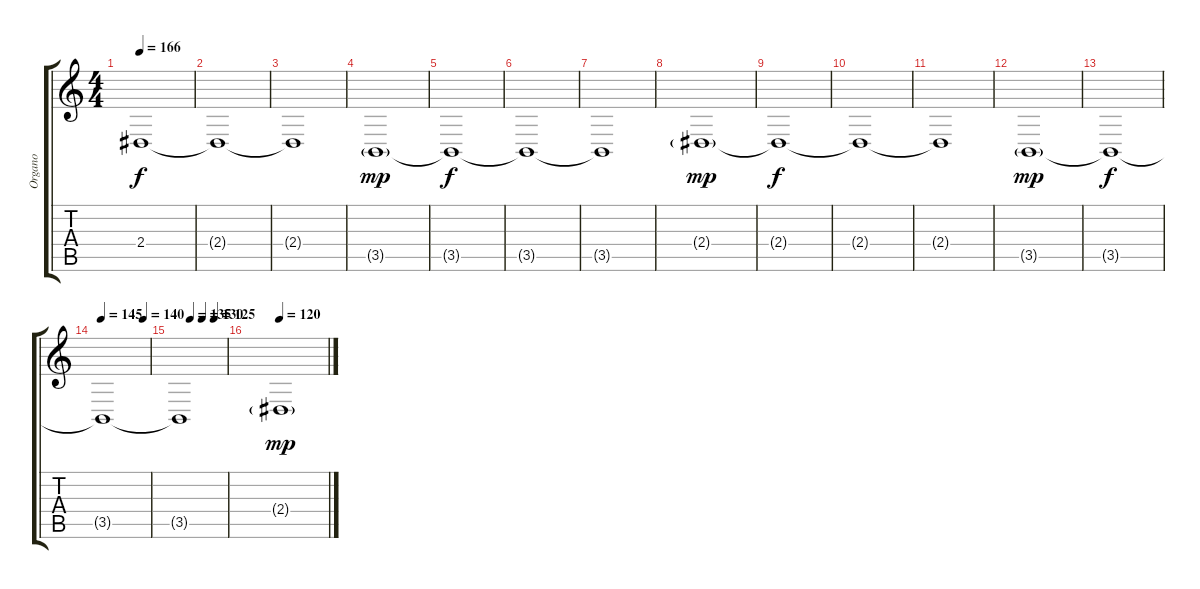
\track ("Organo" "Organo") {instrument percussiveorgan}
\staff {score tabs}
\tuning (Eb4 Bb3 Gb3 Db3 Ab2 Eb2) {hide}
\ts (4 4)
\tempo 166
\clef g2
\ks c
2.4{t}.1{dy f} |
2.4{t}.1 |
2.4{t}.1 |
3.5{g}.1{dy mp} |
3.5{t}.1{dy f} |
3.5{t}.1 |
3.5{t}.1 |
2.4{g}.1{dy mp} |
2.4{t}.1{dy f} |
2.4{t}.1 |
2.4{t}.1 |
3.5{g}.1{dy mp} |
3.5{t}.1{dy f} |
\tempo 145
\tempo (140 0.875)
3.5{t}.1 |
\tempo (135 0.25)
\tempo (130 0.5)
\tempo (125 0.75)
3.5{t}.1 |
\tempo 120
2.4{g}.1{dy mp}
